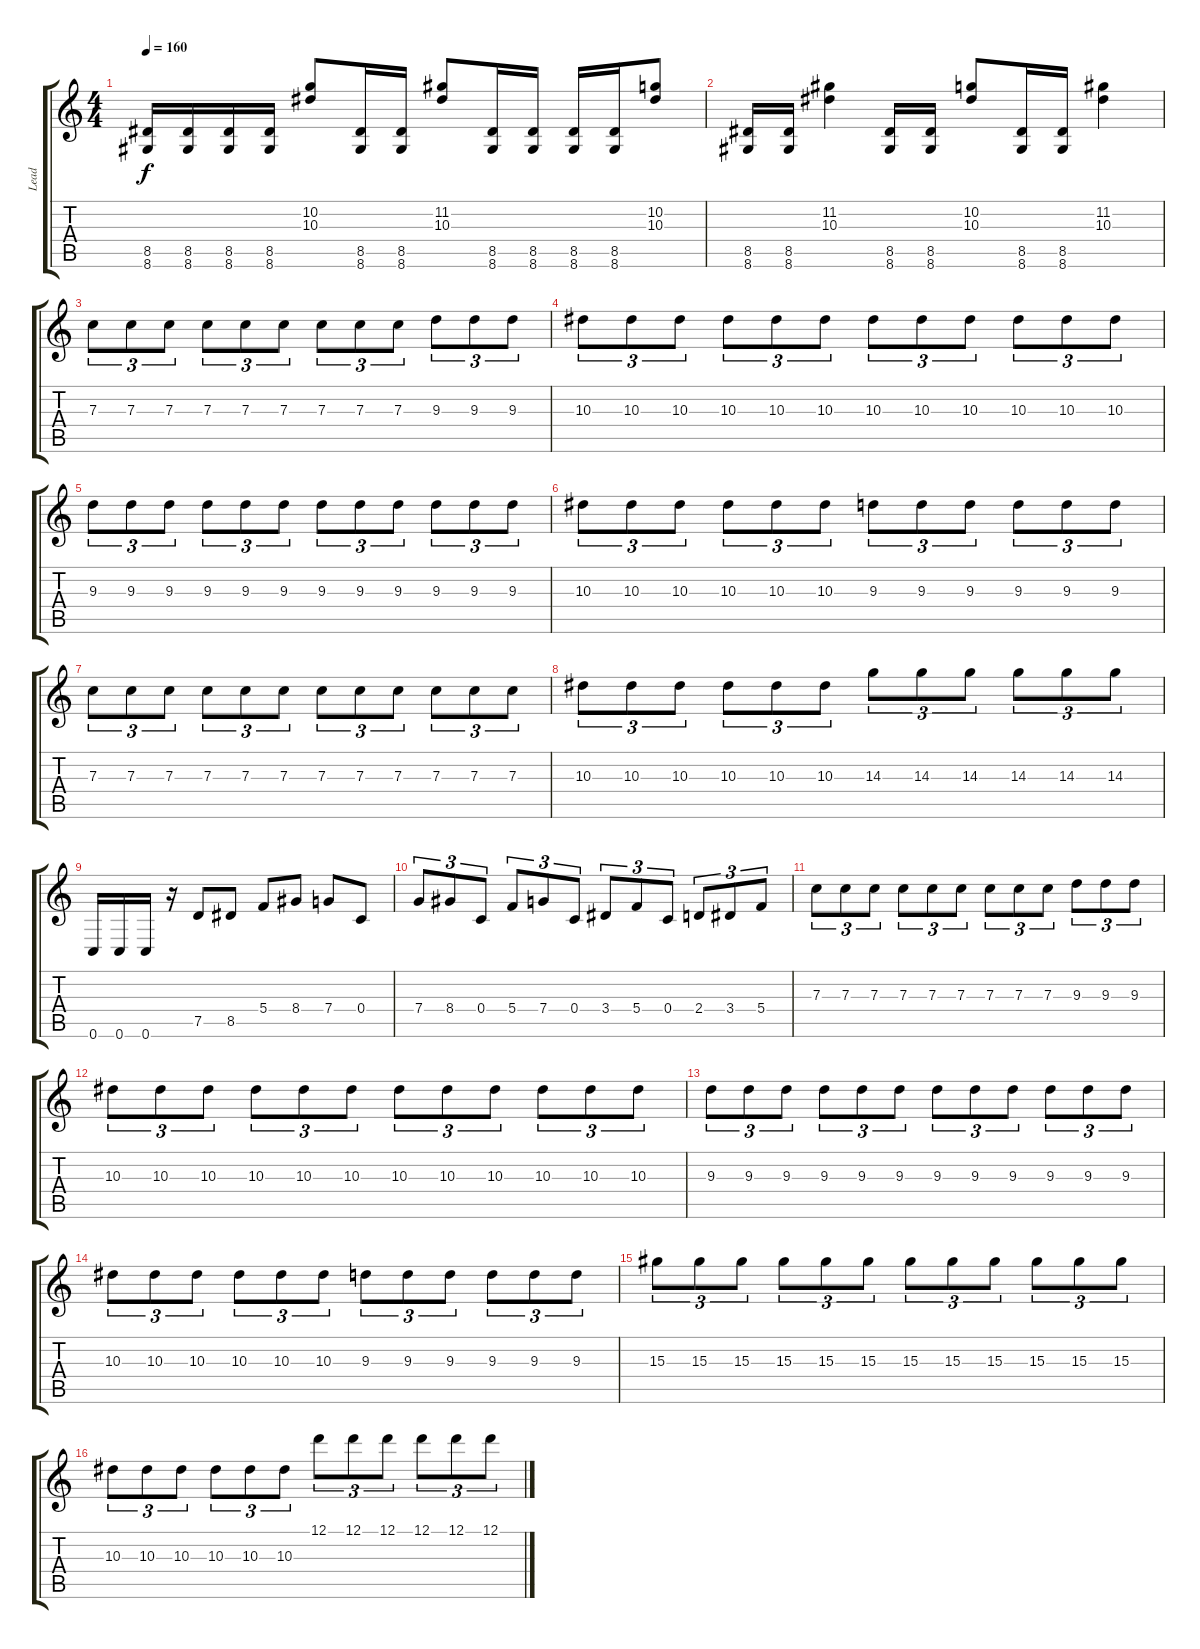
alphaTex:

\track ("Lead" "Lead") {instrument distortionguitar}
\staff {score tabs}
\tuning (D4 A3 F3 C3 G2 C2) {hide}
\ts (4 4)
\tempo 160
\clef g2
\ks c
(8.5 8.6).16{dy f} (8.5 8.6).16 (8.5 8.6).16 (8.5 8.6).16 (10.2 10.3).8 (8.5 8.6).16 (8.5 8.6).16 (11.2 10.3).8 (8.5 8.6).16 (8.5 8.6).16 (8.5 8.6).16 (8.5 8.6).16 (10.2 10.3).8 |
(8.5 8.6).16 (8.5 8.6).16 (11.2 10.3).4 (8.5 8.6).16 (8.5 8.6).16 (10.2 10.3).8 (8.5 8.6).16 (8.5 8.6).16 (11.2 10.3).4 |
7.3.8{tu (3 2)} 7.3.8{tu (3 2)} 7.3.8{tu (3 2)} 7.3.8{tu (3 2)} 7.3.8{tu (3 2)} 7.3.8{tu (3 2)} 7.3.8{tu (3 2)} 7.3.8{tu (3 2)} 7.3.8{tu (3 2)} 9.3.8{tu (3 2)} 9.3.8{tu (3 2)} 9.3.8{tu (3 2)} |
10.3.8{tu (3 2)} 10.3.8{tu (3 2)} 10.3.8{tu (3 2)} 10.3.8{tu (3 2)} 10.3.8{tu (3 2)} 10.3.8{tu (3 2)} 10.3.8{tu (3 2)} 10.3.8{tu (3 2)} 10.3.8{tu (3 2)} 10.3.8{tu (3 2)} 10.3.8{tu (3 2)} 10.3.8{tu (3 2)} |
9.3.8{tu (3 2)} 9.3.8{tu (3 2)} 9.3.8{tu (3 2)} 9.3.8{tu (3 2)} 9.3.8{tu (3 2)} 9.3.8{tu (3 2)} 9.3.8{tu (3 2)} 9.3.8{tu (3 2)} 9.3.8{tu (3 2)} 9.3.8{tu (3 2)} 9.3.8{tu (3 2)} 9.3.8{tu (3 2)} |
10.3.8{tu (3 2)} 10.3.8{tu (3 2)} 10.3.8{tu (3 2)} 10.3.8{tu (3 2)} 10.3.8{tu (3 2)} 10.3.8{tu (3 2)} 9.3.8{tu (3 2)} 9.3.8{tu (3 2)} 9.3.8{tu (3 2)} 9.3.8{tu (3 2)} 9.3.8{tu (3 2)} 9.3.8{tu (3 2)} |
7.3.8{tu (3 2)} 7.3.8{tu (3 2)} 7.3.8{tu (3 2)} 7.3.8{tu (3 2)} 7.3.8{tu (3 2)} 7.3.8{tu (3 2)} 7.3.8{tu (3 2)} 7.3.8{tu (3 2)} 7.3.8{tu (3 2)} 7.3.8{tu (3 2)} 7.3.8{tu (3 2)} 7.3.8{tu (3 2)} |
10.3.8{tu (3 2)} 10.3.8{tu (3 2)} 10.3.8{tu (3 2)} 10.3.8{tu (3 2)} 10.3.8{tu (3 2)} 10.3.8{tu (3 2)} 14.3.8{tu (3 2)} 14.3.8{tu (3 2)} 14.3.8{tu (3 2)} 14.3.8{tu (3 2)} 14.3.8{tu (3 2)} 14.3.8{tu (3 2)} |
0.6.16 0.6.16 0.6.16 r.16 7.5.8 8.5.8 5.4.8 8.4.8 7.4.8 0.4.8 |
7.4.8{tu (3 2)} 8.4.8{tu (3 2)} 0.4.8{tu (3 2)} 5.4.8{tu (3 2)} 7.4.8{tu (3 2)} 0.4.8{tu (3 2)} 3.4.8{tu (3 2)} 5.4.8{tu (3 2)} 0.4.8{tu (3 2)} 2.4.8{tu (3 2)} 3.4.8{tu (3 2)} 5.4.8{tu (3 2)} |
7.3.8{tu (3 2)} 7.3.8{tu (3 2)} 7.3.8{tu (3 2)} 7.3.8{tu (3 2)} 7.3.8{tu (3 2)} 7.3.8{tu (3 2)} 7.3.8{tu (3 2)} 7.3.8{tu (3 2)} 7.3.8{tu (3 2)} 9.3.8{tu (3 2)} 9.3.8{tu (3 2)} 9.3.8{tu (3 2)} |
10.3.8{tu (3 2)} 10.3.8{tu (3 2)} 10.3.8{tu (3 2)} 10.3.8{tu (3 2)} 10.3.8{tu (3 2)} 10.3.8{tu (3 2)} 10.3.8{tu (3 2)} 10.3.8{tu (3 2)} 10.3.8{tu (3 2)} 10.3.8{tu (3 2)} 10.3.8{tu (3 2)} 10.3.8{tu (3 2)} |
9.3.8{tu (3 2)} 9.3.8{tu (3 2)} 9.3.8{tu (3 2)} 9.3.8{tu (3 2)} 9.3.8{tu (3 2)} 9.3.8{tu (3 2)} 9.3.8{tu (3 2)} 9.3.8{tu (3 2)} 9.3.8{tu (3 2)} 9.3.8{tu (3 2)} 9.3.8{tu (3 2)} 9.3.8{tu (3 2)} |
10.3.8{tu (3 2)} 10.3.8{tu (3 2)} 10.3.8{tu (3 2)} 10.3.8{tu (3 2)} 10.3.8{tu (3 2)} 10.3.8{tu (3 2)} 9.3.8{tu (3 2)} 9.3.8{tu (3 2)} 9.3.8{tu (3 2)} 9.3.8{tu (3 2)} 9.3.8{tu (3 2)} 9.3.8{tu (3 2)} |
15.3.8{tu (3 2)} 15.3.8{tu (3 2)} 15.3.8{tu (3 2)} 15.3.8{tu (3 2)} 15.3.8{tu (3 2)} 15.3.8{tu (3 2)} 15.3.8{tu (3 2)} 15.3.8{tu (3 2)} 15.3.8{tu (3 2)} 15.3.8{tu (3 2)} 15.3.8{tu (3 2)} 15.3.8{tu (3 2)} |
10.3.8{tu (3 2)} 10.3.8{tu (3 2)} 10.3.8{tu (3 2)} 10.3.8{tu (3 2)} 10.3.8{tu (3 2)} 10.3.8{tu (3 2)} 12.1.8{tu (3 2)} 12.1.8{tu (3 2)} 12.1.8{tu (3 2)} 12.1.8{tu (3 2)} 12.1.8{tu (3 2)} 12.1.8{tu (3 2)}
